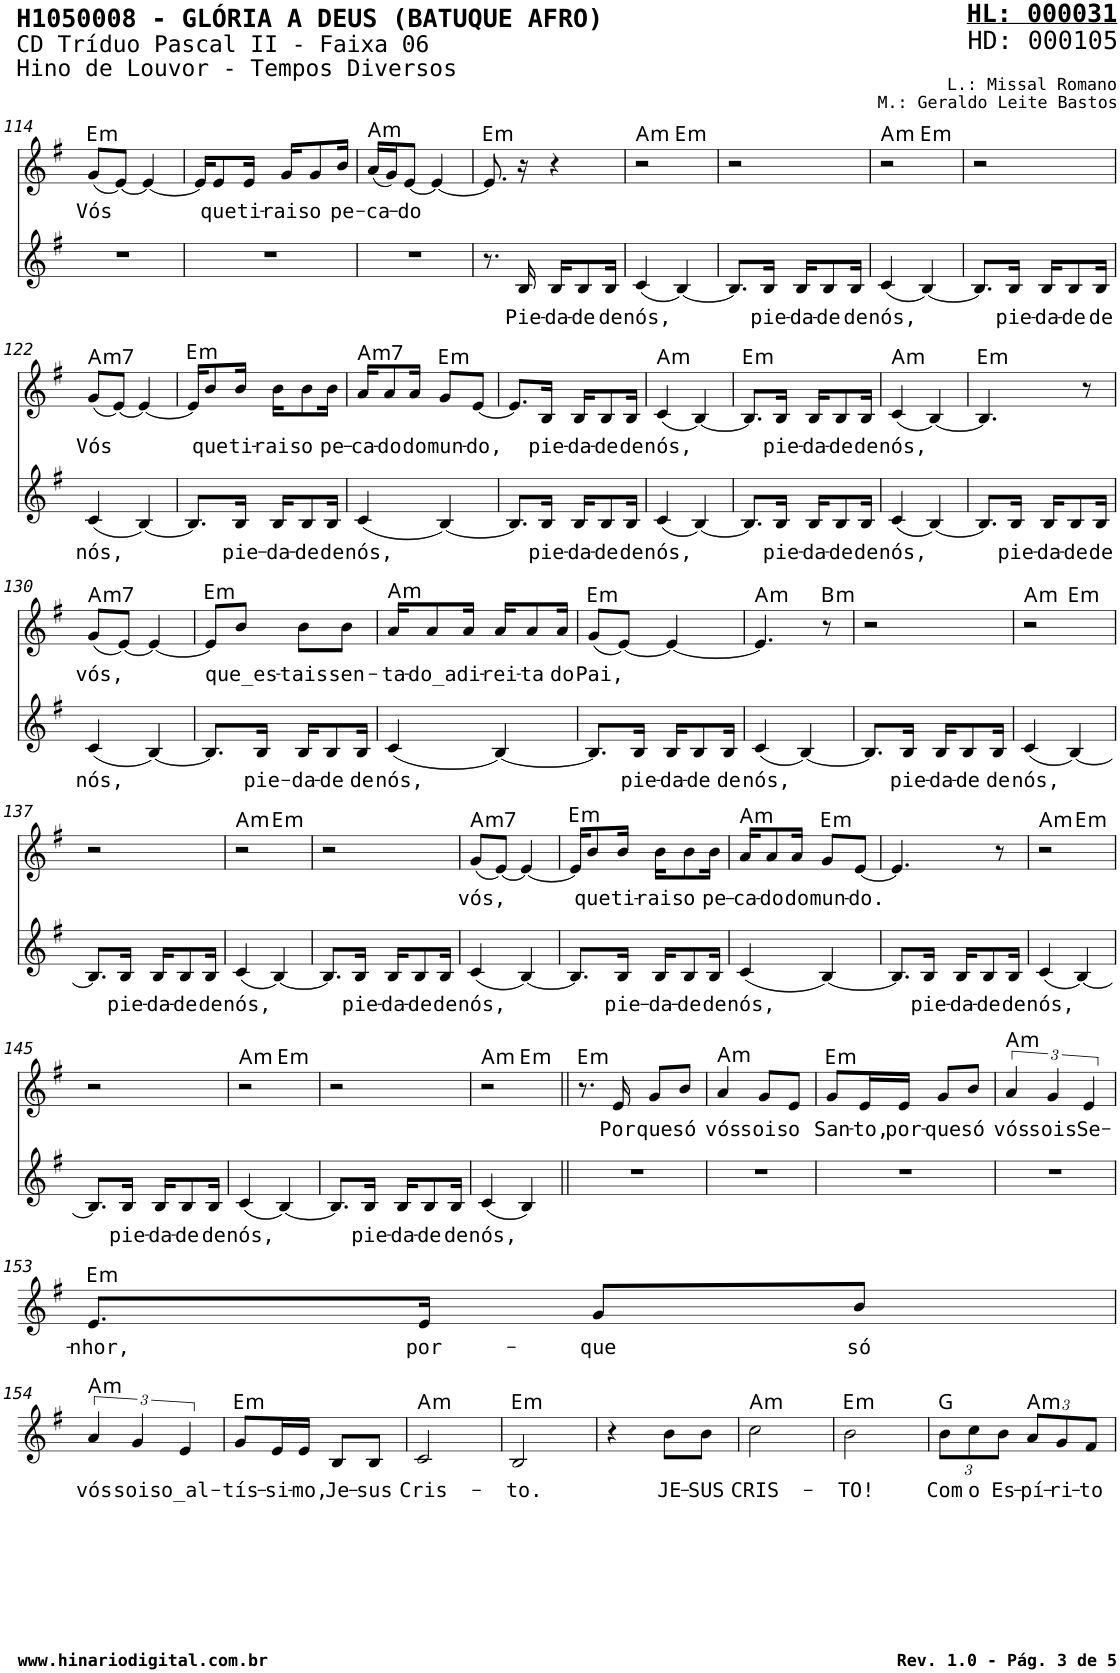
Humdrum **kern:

**kern	**text	**kern	**text	**harte
*part2	*part2	*part1	*part1	*part1
*staff2	*staff2	*staff1	*staff1	*
*I"Voz	*	*I"Voz	*	*
*I'V	*	*I'V	*	*
!!LO:PB:g=z
*clefG2	*	*clefG2	*	*
*k[f#]	*	*k[f#]	*	*
*M2/4	*	*M2/4	*	*
=114	=114	=114	=114	=114
!	!	!	!LO:LY:b	!LO:H:kt=m
2r	.	(8g/L	Vós	E:min
.	.	[8e/J)	.	.
.	.	4e/_	.	.
=115	=115	=115	=115	=115
2r	.	16e/KL]	.	.
!	!	!	!LO:LY:b	!
.	.	8e/	que	.
!	!	!	!LO:LY:b	!
.	.	16e/Jk	ti-	.
!	!	!	!LO:LY:b	!
.	.	16g/KL	-rais	.
!	!	!	!LO:LY:b	!
.	.	8g/	o	.
!	!	!	!LO:LY:b	!
.	.	16b/Jk	pe-	.
=116	=116	=116	=116	=116
!	!	!	!LO:LY:b	!LO:H:kt=m
2r	.	(16a/LL	-ca-	A:min
.	.	16g/J)	.	.
!	!	!	!LO:LY:b	!
.	.	[8e/J	-do	.
.	.	4e/_	.	.
=117	=117	=117	=117	=117
!	!	!	!	!LO:H:kt=m
8.r	.	8.e/]	.	E:min
!	!LO:LY:b	!	!	!
16B/	Pie-	16r	.	.
!	!LO:LY:b	!	!	!
16B/KL	-da-	4r	.	.
!	!LO:LY:b	!	!	!
8B/	-de	.	.	.
!	!LO:LY:b	!	!	!
16B/Jk	de	.	.	.
=118	=118	=118	=118	=118
!	!LO:LY:b	!	!	!LO:H:kt=m
*	*	*^	*	*
(4c/	nós,	2r	4ryy	.	A:min
!	!	!	!	!	!LO:H:kt=m
[4B/)	.	.	4ryy	.	E:min
*	*	*v	*v	*	*
=119	=119	=119	=119	=119
8.B/L]	.	2r	.	.
!	!LO:LY:b	!	!	!
16B/Jk	pie-	.	.	.
!	!LO:LY:b	!	!	!
16B/KL	-da-	.	.	.
!	!LO:LY:b	!	!	!
8B/	-de	.	.	.
!	!LO:LY:b	!	!	!
16B/Jk	de	.	.	.
=120	=120	=120	=120	=120
!	!LO:LY:b	!	!	!LO:H:kt=m
*	*	*^	*	*
(4c/	nós,	2r	4ryy	.	A:min
!	!	!	!	!	!LO:H:kt=m
[4B/)	.	.	4ryy	.	E:min
*	*	*v	*v	*	*
=121	=121	=121	=121	=121
8.B/L]	.	2r	.	.
!	!LO:LY:b	!	!	!
16B/Jk	pie-	.	.	.
!	!LO:LY:b	!	!	!
16B/KL	-da-	.	.	.
!	!LO:LY:b	!	!	!
8B/	-de	.	.	.
!	!LO:LY:b	!	!	!
16B/Jk	de	.	.	.
!!LO:LB:g=z
=122	=122	=122	=122	=122
!	!LO:LY:b	!	!LO:LY:b	!LO:H:kt=m7
(4c/	nós,	(8g/L	Vós	A:min7
.	.	[8e/J)	.	.
[4B/)	.	4e/_	.	.
=123	=123	=123	=123	=123
!	!	!	!	!LO:H:kt=m
8.B/L]	.	16e/KL]	.	E:min
!	!	!	!LO:LY:b	!
.	.	8b/	que	.
!	!LO:LY:b	!	!LO:LY:b	!
16B/Jk	pie-	16b/Jk	ti-	.
!	!LO:LY:b	!	!LO:LY:b	!
16B/KL	-da-	16b\KL	-rais	.
!	!LO:LY:b	!	!LO:LY:b	!
8B/	-de	8b\	o	.
!	!LO:LY:b	!	!LO:LY:b	!
16B/Jk	de	16b\Jk	pe-	.
=124	=124	=124	=124	=124
!	!LO:LY:b	!	!LO:LY:b	!LO:H:kt=m7
(4c/	nós,	16a/KL	-ca-	A:min7
!	!	!	!LO:LY:b	!
.	.	8a/	-do	.
!	!	!	!LO:LY:b	!
.	.	16a/Jk	do	.
!	!	!	!LO:LY:b	!LO:H:kt=m
[4B/)	.	8g/L	mun-	E:min
!	!	!	!LO:LY:b	!
.	.	[8e/J	-do,	.
=125	=125	=125	=125	=125
8.B/L]	.	8.e/L]	.	.
!	!LO:LY:b	!	!LO:LY:b	!
16B/Jk	pie-	16B/Jk	pie-	.
!	!LO:LY:b	!	!LO:LY:b	!
16B/KL	-da-	16B/KL	-da-	.
!	!LO:LY:b	!	!LO:LY:b	!
8B/	-de	8B/	-de	.
!	!LO:LY:b	!	!LO:LY:b	!
16B/Jk	de	16B/Jk	de	.
=126	=126	=126	=126	=126
!	!LO:LY:b	!	!LO:LY:b	!LO:H:kt=m
(4c/	nós,	(4c/	nós,	A:min
[4B/)	.	[4B/)	.	.
=127	=127	=127	=127	=127
!	!	!	!	!LO:H:kt=m
8.B/L]	.	8.B/L]	.	E:min
!	!LO:LY:b	!	!LO:LY:b	!
16B/Jk	pie-	16B/Jk	pie-	.
!	!LO:LY:b	!	!LO:LY:b	!
16B/KL	-da-	16B/KL	-da-	.
!	!LO:LY:b	!	!LO:LY:b	!
8B/	-de	8B/	-de	.
!	!LO:LY:b	!	!LO:LY:b	!
16B/Jk	de	16B/Jk	de	.
=128	=128	=128	=128	=128
!	!LO:LY:b	!	!LO:LY:b	!LO:H:kt=m
(4c/	nós,	(4c/	nós,	A:min
[4B/)	.	[4B/)	.	.
=129	=129	=129	=129	=129
!	!	!	!	!LO:H:kt=m
8.B/L]	.	4.B/]	.	E:min
!	!LO:LY:b	!	!	!
16B/Jk	pie-	.	.	.
!	!LO:LY:b	!	!	!
16B/KL	-da-	.	.	.
!	!LO:LY:b	!	!	!
8B/	-de	.	.	.
.	.	8r	.	.
!	!LO:LY:b	!	!	!
16B/Jk	de	.	.	.
!!LO:LB:g=z
=130	=130	=130	=130	=130
!	!LO:LY:b	!	!LO:LY:b	!LO:H:kt=m7
(4c/	nós,	(8g/L	vós,	A:min7
.	.	[8e/J)	.	.
[4B/)	.	4e/_	.	.
=131	=131	=131	=131	=131
!	!	!	!	!LO:H:kt=m
8.B/L]	.	8e/L]	.	E:min
!	!	!	!LO:LY:b	!
.	.	8b/J	que_es-	.
!	!LO:LY:b	!	!	!
16B/Jk	pie-	.	.	.
!	!LO:LY:b	!	!LO:LY:b	!
16B/KL	-da-	8b\L	-tais	.
!	!LO:LY:b	!	!	!
8B/	-de	.	.	.
!	!	!	!LO:LY:b	!
.	.	8b\J	sen-	.
!	!LO:LY:b	!	!	!
16B/Jk	de	.	.	.
=132	=132	=132	=132	=132
!	!LO:LY:b	!	!LO:LY:b	!LO:H:kt=m
(4c/	nós,	16a/KL	-ta-	A:min
!	!	!	!LO:LY:b	!
.	.	8a/	-do_a	.
!	!	!	!LO:LY:b	!
.	.	16a/Jk	di-	.
!	!	!	!LO:LY:b	!
[4B/)	.	16a/KL	-rei-	.
!	!	!	!LO:LY:b	!
.	.	8a/	-ta	.
!	!	!	!LO:LY:b	!
.	.	16a/Jk	do	.
=133	=133	=133	=133	=133
!	!	!	!LO:LY:b	!LO:H:kt=m
8.B/L]	.	(8g/L	Pai,	E:min
.	.	[8e/J)	.	.
!	!LO:LY:b	!	!	!
16B/Jk	pie-	.	.	.
!	!LO:LY:b	!	!	!
16B/KL	-da-	4e/_	.	.
!	!LO:LY:b	!	!	!
8B/	-de	.	.	.
!	!LO:LY:b	!	!	!
16B/Jk	de	.	.	.
=134	=134	=134	=134	=134
!	!LO:LY:b	!	!	!LO:H:kt=m
(4c/	nós,	4.e/]	.	A:min
[4B/)	.	.	.	.
!	!	!	!	!LO:H:kt=m
.	.	8r	.	B:min
=135	=135	=135	=135	=135
8.B/L]	.	2r	.	.
!	!LO:LY:b	!	!	!
16B/Jk	pie-	.	.	.
!	!LO:LY:b	!	!	!
16B/KL	-da-	.	.	.
!	!LO:LY:b	!	!	!
8B/	-de	.	.	.
!	!LO:LY:b	!	!	!
16B/Jk	de	.	.	.
=136	=136	=136	=136	=136
!	!LO:LY:b	!	!	!LO:H:kt=m
*	*	*^	*	*
(4c/	nós,	2r	4ryy	.	A:min
!	!	!	!	!	!LO:H:kt=m
[4B/)	.	.	4ryy	.	E:min
*	*	*v	*v	*	*
!!LO:LB:g=z
=137	=137	=137	=137	=137
8.B/L]	.	2r	.	.
!	!LO:LY:b	!	!	!
16B/Jk	pie-	.	.	.
!	!LO:LY:b	!	!	!
16B/KL	-da-	.	.	.
!	!LO:LY:b	!	!	!
8B/	-de	.	.	.
!	!LO:LY:b	!	!	!
16B/Jk	de	.	.	.
=138	=138	=138	=138	=138
!	!LO:LY:b	!	!	!LO:H:kt=m
*	*	*^	*	*
(4c/	nós,	2r	4ryy	.	A:min
!	!	!	!	!	!LO:H:kt=m
[4B/)	.	.	4ryy	.	E:min
*	*	*v	*v	*	*
=139	=139	=139	=139	=139
8.B/L]	.	2r	.	.
!	!LO:LY:b	!	!	!
16B/Jk	pie-	.	.	.
!	!LO:LY:b	!	!	!
16B/KL	-da-	.	.	.
!	!LO:LY:b	!	!	!
8B/	-de	.	.	.
!	!LO:LY:b	!	!	!
16B/Jk	de	.	.	.
=140	=140	=140	=140	=140
!	!LO:LY:b	!	!LO:LY:b	!LO:H:kt=m7
(4c/	nós,	(8g/L	vós,	A:min7
.	.	[8e/J)	.	.
[4B/)	.	4e/_	.	.
=141	=141	=141	=141	=141
!	!	!	!	!LO:H:kt=m
8.B/L]	.	16e/KL]	.	E:min
!	!	!	!LO:LY:b	!
.	.	8b/	que	.
!	!LO:LY:b	!	!LO:LY:b	!
16B/Jk	pie-	16b/Jk	ti-	.
!	!LO:LY:b	!	!LO:LY:b	!
16B/KL	-da-	16b\KL	-rais	.
!	!LO:LY:b	!	!LO:LY:b	!
8B/	-de	8b\	o	.
!	!LO:LY:b	!	!LO:LY:b	!
16B/Jk	de	16b\Jk	pe-	.
=142	=142	=142	=142	=142
!	!LO:LY:b	!	!LO:LY:b	!LO:H:kt=m
(4c/	nós,	16a/KL	-ca-	A:min
!	!	!	!LO:LY:b	!
.	.	8a/	-do	.
!	!	!	!LO:LY:b	!
.	.	16a/Jk	do	.
!	!	!	!LO:LY:b	!LO:H:kt=m
[4B/)	.	8g/L	mun-	E:min
!	!	!	!LO:LY:b	!
.	.	[8e/J	-do.	.
=143	=143	=143	=143	=143
8.B/L]	.	4.e/]	.	.
!	!LO:LY:b	!	!	!
16B/Jk	pie-	.	.	.
!	!LO:LY:b	!	!	!
16B/KL	-da-	.	.	.
!	!LO:LY:b	!	!	!
8B/	-de	.	.	.
.	.	8r	.	.
!	!LO:LY:b	!	!	!
16B/Jk	de	.	.	.
=144	=144	=144	=144	=144
!	!LO:LY:b	!	!	!LO:H:kt=m
*	*	*^	*	*
(4c/	nós,	2r	4ryy	.	A:min
!	!	!	!	!	!LO:H:kt=m
[4B/)	.	.	4ryy	.	E:min
*	*	*v	*v	*	*
!!LO:LB:g=z
=145	=145	=145	=145	=145
8.B/L]	.	2r	.	.
!	!LO:LY:b	!	!	!
16B/Jk	pie-	.	.	.
!	!LO:LY:b	!	!	!
16B/KL	-da-	.	.	.
!	!LO:LY:b	!	!	!
8B/	-de	.	.	.
!	!LO:LY:b	!	!	!
16B/Jk	de	.	.	.
=146	=146	=146	=146	=146
!	!LO:LY:b	!	!	!LO:H:kt=m
*	*	*^	*	*
(4c/	nós,	2r	4ryy	.	A:min
!	!	!	!	!	!LO:H:kt=m
[4B/)	.	.	4ryy	.	E:min
*	*	*v	*v	*	*
=147	=147	=147	=147	=147
8.B/L]	.	2r	.	.
!	!LO:LY:b	!	!	!
16B/Jk	pie-	.	.	.
!	!LO:LY:b	!	!	!
16B/KL	-da-	.	.	.
!	!LO:LY:b	!	!	!
8B/	-de	.	.	.
!	!LO:LY:b	!	!	!
16B/Jk	de	.	.	.
=148	=148	=148	=148	=148
!	!LO:LY:b	!	!	!LO:H:kt=m
*	*	*^	*	*
(4c/	nós,	2r	4ryy	.	A:min
!	!	!	!	!	!LO:H:kt=m
4B/)	.	.	4ryy	.	E:min
=149||	=149||	=149||	=149||	=149||	=149||
!	!	!	!	!	!LO:H:kt=m
*	*	*v	*v	*	*
2r	.	8.r	.	E:min
!	!	!	!LO:LY:b	!
.	.	16e/	Por	.
!	!	!	!LO:LY:b	!
.	.	8g/L	que	.
!	!	!	!LO:LY:b	!
.	.	8b/J	só	.
=150	=150	=150	=150	=150
!	!	!	!LO:LY:b	!LO:H:kt=m
2r	.	4a/	vós	A:min
!	!	!	!LO:LY:b	!
.	.	8g/L	sois	.
!	!	!	!LO:LY:b	!
.	.	8e/J	o	.
=151	=151	=151	=151	=151
!	!	!	!LO:LY:b	!LO:H:kt=m
2r	.	8g/L	San-	E:min
!	!	!	!LO:LY:b	!
.	.	16e/L	-to,	.
!	!	!	!LO:LY:b	!
.	.	16e/JJ	por-	.
!	!	!	!LO:LY:b	!
.	.	8g/L	-que	.
!	!	!	!LO:LY:b	!
.	.	8b/J	só	.
=152	=152	=152	=152	=152
!	!	!	!LO:LY:b	!LO:H:kt=m
2r	.	6a/	vós	A:min
!	!	!	!LO:LY:b	!
.	.	6g/	sois	.
!	!	!	!LO:LY:b	!
.	.	6e/	Se-	.
!!LO:LB:g=z
=153	=153	=153	=153	=153
!	!	!	!LO:LY:b	!LO:H:kt=m
2r	.	8.e/L	-nhor,	E:min
!	!	!	!LO:LY:b	!
.	.	16e/Jk	por-	.
!	!	!	!LO:LY:b	!
.	.	8g/L	-que	.
!	!	!	!LO:LY:b	!
.	.	8b/J	só	.
!!LO:LB:g=z
=154	=154	=154	=154	=154
!	!	!	!LO:LY:b	!LO:H:kt=m
2r	.	6a/	vós	A:min
!	!	!	!LO:LY:b	!
.	.	6g/	sois	.
!	!	!	!LO:LY:b	!
.	.	6e/	o_al-	.
=155	=155	=155	=155	=155
!	!	!	!LO:LY:b	!LO:H:kt=m
2r	.	8g/L	-tís-	E:min
!	!	!	!LO:LY:b	!
.	.	16e/L	-si-	.
!	!	!	!LO:LY:b	!
.	.	16e/JJ	-mo,	.
!	!	!	!LO:LY:b	!
.	.	8B/L	Je-	.
!	!	!	!LO:LY:b	!
.	.	8B/J	-sus	.
=156	=156	=156	=156	=156
!	!	!	!LO:LY:b	!LO:H:kt=m
2r	.	2c/	Cris-	A:min
=157	=157	=157	=157	=157
!	!	!	!LO:LY:b	!LO:H:kt=m
2r	.	2B/	-to.	E:min
=158	=158	=158	=158	=158
2r	.	4r	.	.
!	!	!	!LO:LY:b	!
.	.	8b\L	JE-	.
!	!	!	!LO:LY:b	!
.	.	8b\J	-SUS	.
=159	=159	=159	=159	=159
!	!	!	!LO:LY:b	!LO:H:kt=m
2r	.	2cc\	CRIS-	A:min
=160	=160	=160	=160	=160
!	!	!	!LO:LY:b	!LO:H:kt=m
2r	.	2b\	-TO!	E:min
=161	=161	=161	=161	=161
*	*	*Xbrackettup	*	*
!	!	!	!LO:LY:b	!
2r	.	12b\L	Com	G:maj
!	!	!	!LO:LY:b	!
.	.	12cc\	o	.
!	!	!	!LO:LY:b	!
.	.	12b\J	Es-	.
!	!	!	!LO:LY:b	!LO:H:kt=m
.	.	12a/L	-pí-	A:min
!	!	!	!LO:LY:b	!
.	.	12g/	-ri-	.
!	!	!	!LO:LY:b	!
.	.	12f#/J	-to	.
=	=	=	=	=
*-	*-	*-	*-	*-
